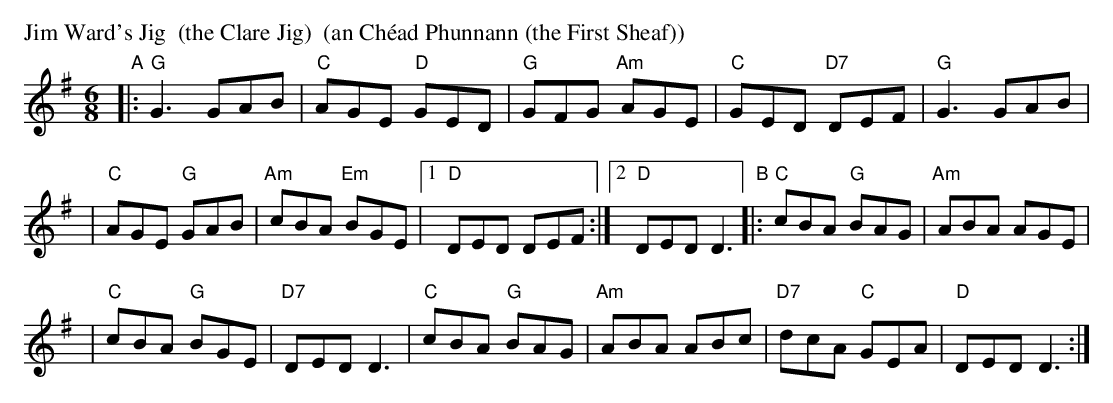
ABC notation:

X:1
P: Jim Ward's Jig  (the Clare Jig)  (an Ch\'ead Phunnann (the First Sheaf))
M: 6/8
L: 1/8
K: G
"A"\
|: "G"G3 GAB | "C"AGE "D"GED | "G"GFG "Am"AGE | "C"GED "D7"DEF | "G"G3 GAB |
| "C"AGE "G"GAB | "Am"cBA "Em"BGE |1 "D"DED DEF :|2 "D"DED D3 "B"|: "C"cBA "G"BAG |"Am"ABA AGE |
| "C"cBA "G"BGE | "D7"DED D3 | "C"cBA "G"BAG |"Am"ABA ABc |"D7"dcA "C"GEA | "D"DED D3 :|
